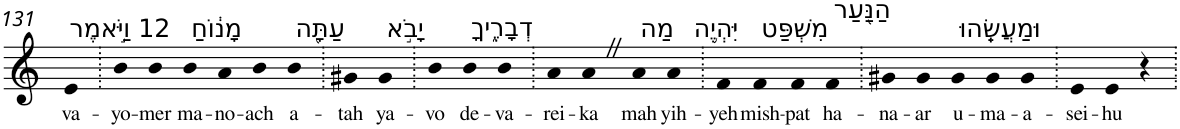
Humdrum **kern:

**kern	**text
*part1	*part1
*staff1	*staff1
*I"Piano	*
*I'Pno	*
!!LO:PB:g=z
*clefG2	*
*k[]	*
=131	=131
!LO:TX:a:t=12 וַיֹּ֣אמֶר	!
!	!LO:LY:b
4e	va-
=132.	=132.
!	!LO:LY:b
4b	-yo-
!	!LO:LY:b
4b	-mer
!LO:TX:a:t=מָנ֔וֹחַ	!
!	!LO:LY:b
4b	ma-
!	!LO:LY:b
4a	-no-
!	!LO:LY:b
4b	-ach
!LO:TX:a:t=עַתָּ֖ה	!
!	!LO:LY:b
4b	a-
=133.	=133.
!	!LO:LY:b
4g#X	-tah
!LO:TX:a:t=יָבֹ֣א	!
!	!LO:LY:b
4g#	ya-
=134.	=134.
!	!LO:LY:b
4b	-vo
!LO:TX:a:t=דְבָרֶ֑יךָ	!
!	!LO:LY:b
4b	de-
!	!LO:LY:b
4b	-va-
=135.	=135.
!	!LO:LY:b
4a	-rei-
!	!LO:LY:b
4aZ	-ka
!LO:TX:a:t=מַה	!
!	!LO:LY:b
4a	mah
!LO:TX:a:t=יִּהְיֶ֥ה	!
!	!LO:LY:b
4a	yih-
=136.	=136.
!	!LO:LY:b
4f	-yeh
!LO:TX:a:t=מִשְׁפַּט	!
!	!LO:LY:b
4f	mish-
!	!LO:LY:b
4f	-pat
!LO:TX:a:t=הַנַּ֖עַר	!
!	!LO:LY:b
4f	ha-
=137.	=137.
!	!LO:LY:b
4g#X	-na-
!	!LO:LY:b
4g#	-ar
!LO:TX:a:t=וּמַעֲשֵֽׂהוּ	!
!	!LO:LY:b
4g#	u-
!	!LO:LY:b
4g#	-ma-
!	!LO:LY:b
4g#	-a-
=138.	=138.
!	!LO:LY:b
4e	-sei-
!	!LO:LY:b
4e	-hu
4r	.
=.	=.
*-	*-
